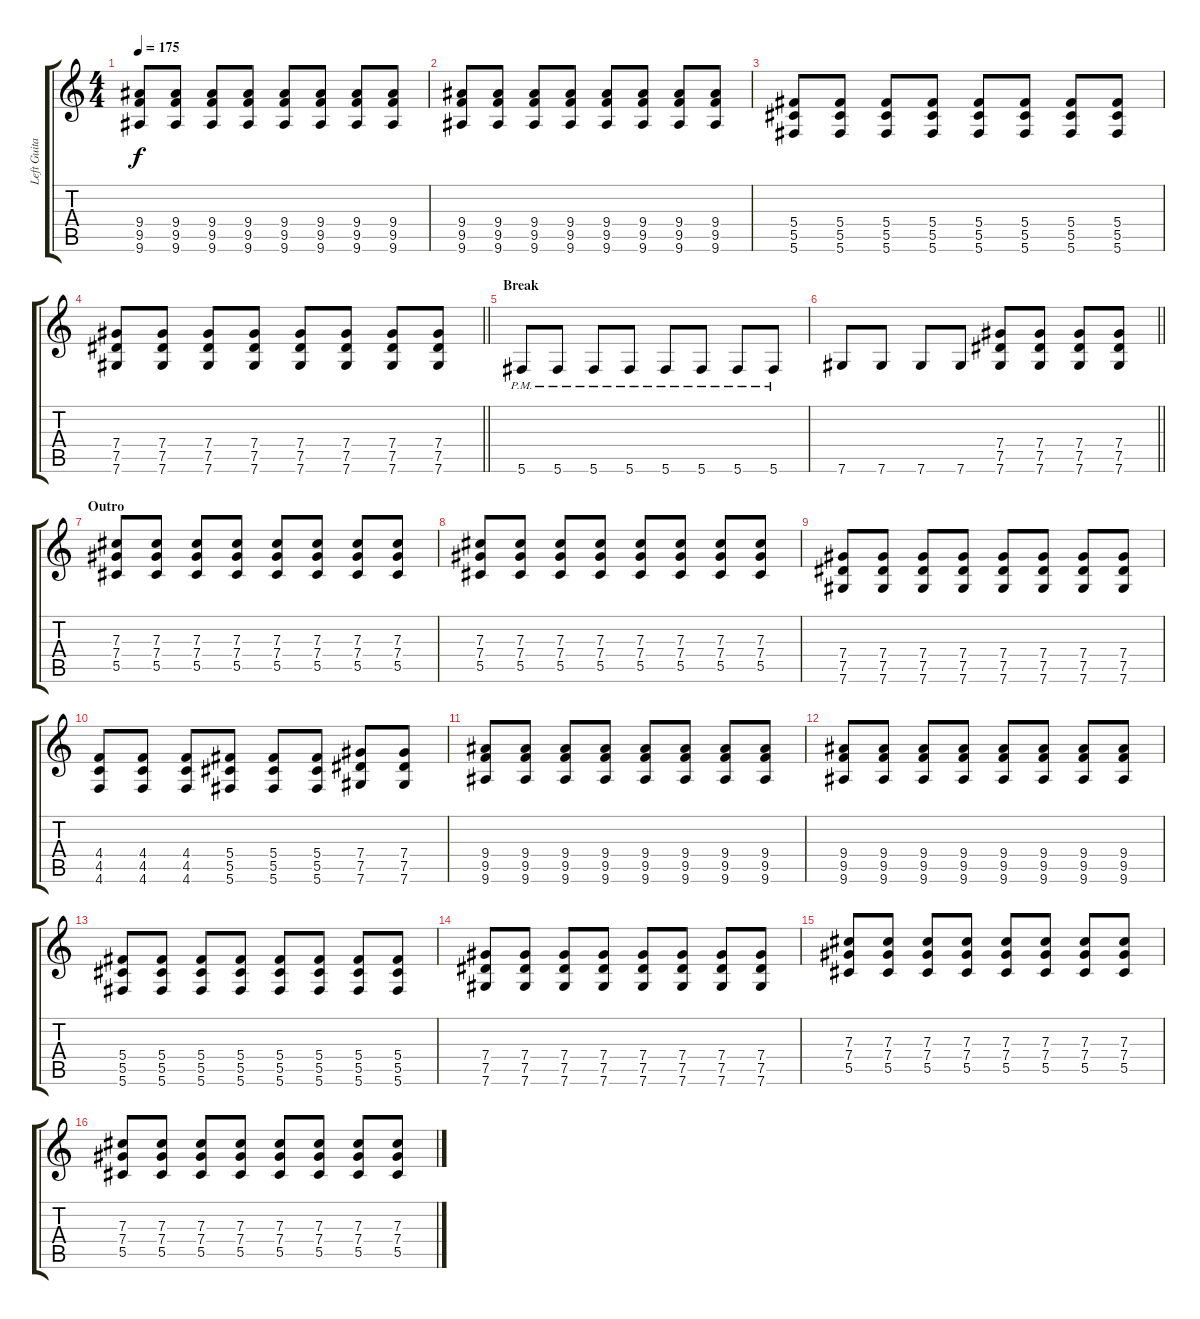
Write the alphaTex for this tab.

\track ("Left Guitar" "Left Guita") {instrument distortionguitar}
\staff {score tabs}
\tuning (Eb4 Bb3 Gb3 Db3 Ab2 Db2) {hide}
\ts (4 4)
\tempo 175
\clef g2
\ks c
(9.4 9.5 9.6).8{dy f} (9.4 9.5 9.6).8 (9.4 9.5 9.6).8 (9.4 9.5 9.6).8 (9.4 9.5 9.6).8 (9.4 9.5 9.6).8 (9.4 9.5 9.6).8 (9.4 9.5 9.6).8 |
(9.4 9.5 9.6).8 (9.4 9.5 9.6).8 (9.4 9.5 9.6).8 (9.4 9.5 9.6).8 (9.4 9.5 9.6).8 (9.4 9.5 9.6).8 (9.4 9.5 9.6).8 (9.4 9.5 9.6).8 |
(5.4 5.5 5.6).8 (5.4 5.5 5.6).8 (5.4 5.5 5.6).8 (5.4 5.5 5.6).8 (5.4 5.5 5.6).8 (5.4 5.5 5.6).8 (5.4 5.5 5.6).8 (5.4 5.5 5.6).8 |
\barLineRight lightlight
(7.4 7.5 7.6).8 (7.4 7.5 7.6).8 (7.4 7.5 7.6).8 (7.4 7.5 7.6).8 (7.4 7.5 7.6).8 (7.4 7.5 7.6).8 (7.4 7.5 7.6).8 (7.4 7.5 7.6).8 |
\section ("" "Break")
5.6{pm}.8 5.6{pm}.8 5.6{pm}.8 5.6{pm}.8 5.6{pm}.8 5.6{pm}.8 5.6{pm}.8 5.6{pm}.8 |
\barLineRight lightlight
7.6.8 7.6.8 7.6.8 7.6.8 (7.4 7.5 7.6).8 (7.4 7.5 7.6).8 (7.4 7.5 7.6).8 (7.4 7.5 7.6).8 |
\section ("" "Outro")
(7.3 7.4 5.5).8 (7.3 7.4 5.5).8 (7.3 7.4 5.5).8 (7.3 7.4 5.5).8 (7.3 7.4 5.5).8 (7.3 7.4 5.5).8 (7.3 7.4 5.5).8 (7.3 7.4 5.5).8 |
(7.3 7.4 5.5).8 (7.3 7.4 5.5).8 (7.3 7.4 5.5).8 (7.3 7.4 5.5).8 (7.3 7.4 5.5).8 (7.3 7.4 5.5).8 (7.3 7.4 5.5).8 (7.3 7.4 5.5).8 |
(7.4 7.5 7.6).8 (7.4 7.5 7.6).8 (7.4 7.5 7.6).8 (7.4 7.5 7.6).8 (7.4 7.5 7.6).8 (7.4 7.5 7.6).8 (7.4 7.5 7.6).8 (7.4 7.5 7.6).8 |
(4.4 4.5 4.6).8 (4.4 4.5 4.6).8 (4.4 4.5 4.6).8 (5.4 5.5 5.6).8 (5.4 5.5 5.6).8 (5.4 5.5 5.6).8 (7.4 7.5 7.6).8 (7.4 7.5 7.6).8 |
(9.4 9.5 9.6).8 (9.4 9.5 9.6).8 (9.4 9.5 9.6).8 (9.4 9.5 9.6).8 (9.4 9.5 9.6).8 (9.4 9.5 9.6).8 (9.4 9.5 9.6).8 (9.4 9.5 9.6).8 |
(9.4 9.5 9.6).8 (9.4 9.5 9.6).8 (9.4 9.5 9.6).8 (9.4 9.5 9.6).8 (9.4 9.5 9.6).8 (9.4 9.5 9.6).8 (9.4 9.5 9.6).8 (9.4 9.5 9.6).8 |
(5.4 5.5 5.6).8 (5.4 5.5 5.6).8 (5.4 5.5 5.6).8 (5.4 5.5 5.6).8 (5.4 5.5 5.6).8 (5.4 5.5 5.6).8 (5.4 5.5 5.6).8 (5.4 5.5 5.6).8 |
(7.4 7.5 7.6).8 (7.4 7.5 7.6).8 (7.4 7.5 7.6).8 (7.4 7.5 7.6).8 (7.4 7.5 7.6).8 (7.4 7.5 7.6).8 (7.4 7.5 7.6).8 (7.4 7.5 7.6).8 |
(7.3 7.4 5.5).8 (7.3 7.4 5.5).8 (7.3 7.4 5.5).8 (7.3 7.4 5.5).8 (7.3 7.4 5.5).8 (7.3 7.4 5.5).8 (7.3 7.4 5.5).8 (7.3 7.4 5.5).8 |
(7.3 7.4 5.5).8 (7.3 7.4 5.5).8 (7.3 7.4 5.5).8 (7.3 7.4 5.5).8 (7.3 7.4 5.5).8 (7.3 7.4 5.5).8 (7.3 7.4 5.5).8 (7.3 7.4 5.5).8
